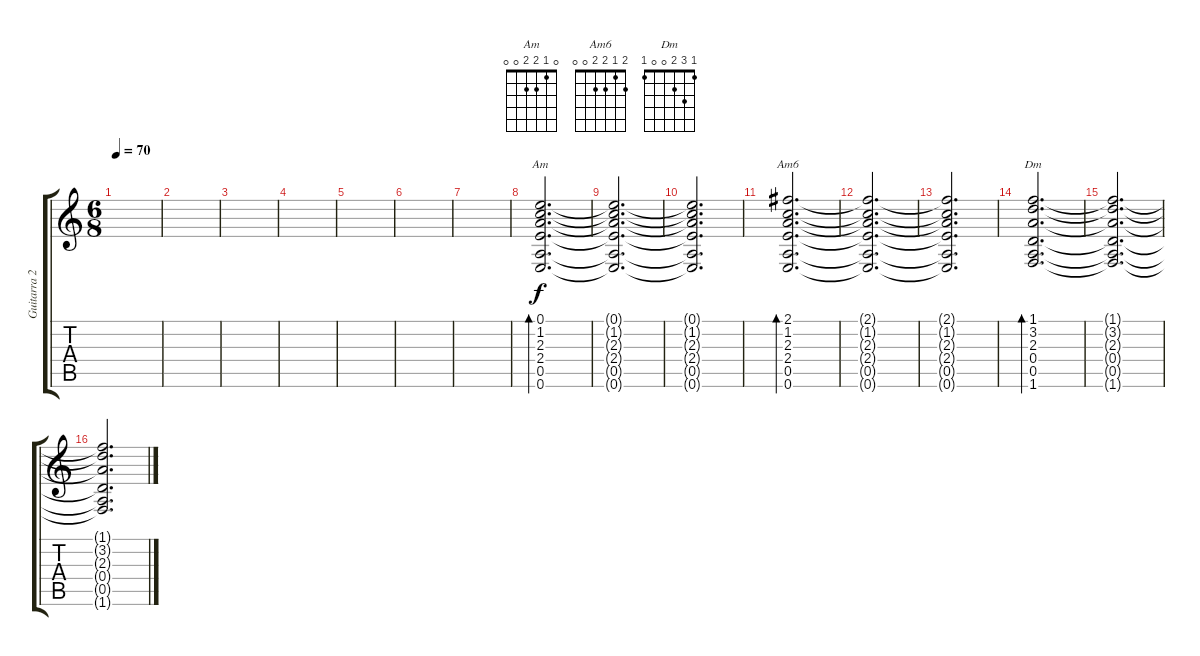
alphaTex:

\track ("Guitarra 2" "Guitarra 2") {instrument acousticguitarnylon}
\staff {score tabs}
\tuning (E4 B3 G3 D3 A2 E2) {hide}
\chord ("Am" 0 1 2 2 0 0)
\chord ("Am6" 2 1 2 2 0 0)
\chord ("Dm" 1 3 2 0 0 1)
\ts (6 8)
\tempo 70
\clef g2
\ks c
|
|
|
|
|
|
|
(0.1 1.2 2.3 2.4 0.5 0.6).2{d bd 480 ch "Am"} |
(0.1{t} 1.2{t} 2.3{t} 2.4{t} 0.5{t} 0.6{t}).2{d} |
(0.1{t} 1.2{t} 2.3{t} 2.4{t} 0.5{t} 0.6{t}).2{d} |
(2.1 1.2 2.3 2.4 0.5 0.6).2{d bd 480 ch "Am6"} |
(2.1{t} 1.2{t} 2.3{t} 2.4{t} 0.5{t} 0.6{t}).2{d} |
(2.1{t} 1.2{t} 2.3{t} 2.4{t} 0.5{t} 0.6{t}).2{d} |
(1.1 3.2 2.3 0.4 0.5 1.6).2{d bd 480 ch "Dm"} |
(1.1{t} 3.2{t} 2.3{t} 0.4{t} 0.5{t} 1.6{t}).2{d} |
(1.1{t} 3.2{t} 2.3{t} 0.4{t} 0.5{t} 1.6{t}).2{d}
